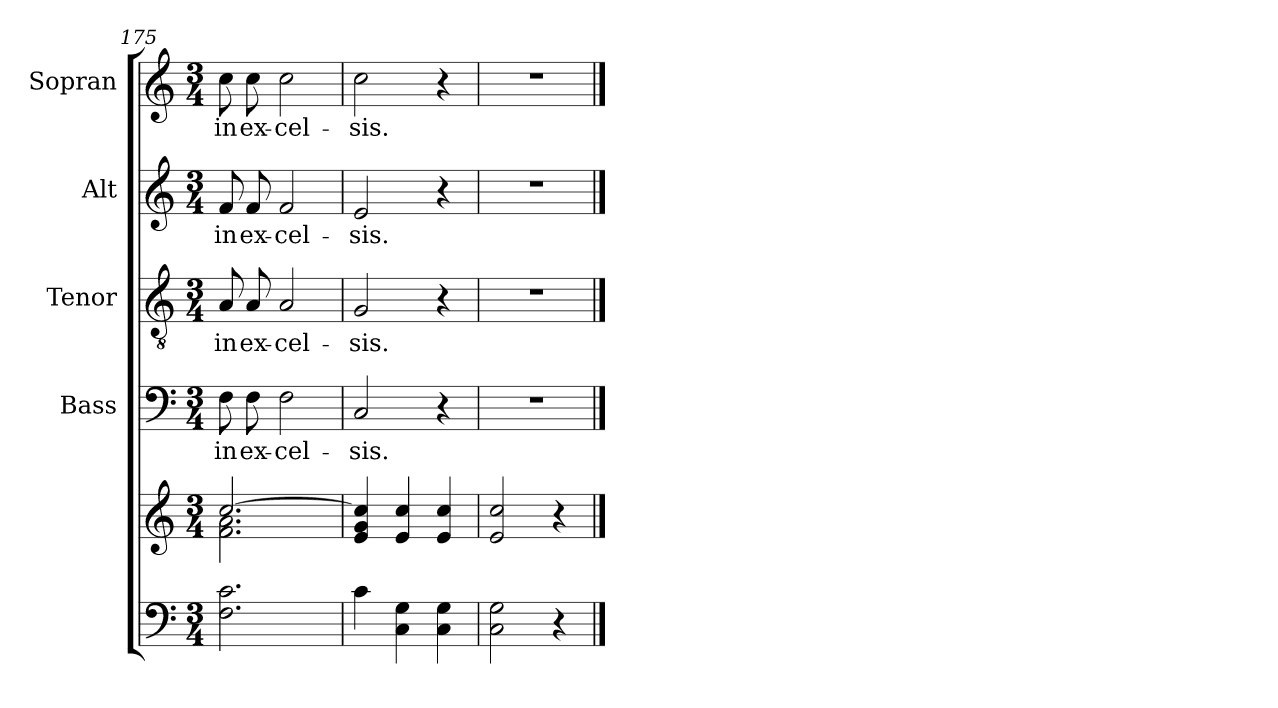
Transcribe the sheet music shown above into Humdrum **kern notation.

**kern	**kern	**kern	**text	**kern	**text	**kern	**text	**kern	**text
*part5	*part5	*part4	*part4	*part3	*part3	*part2	*part2	*part1	*part1
*staff6	*staff5	*staff4	*staff4	*staff3	*staff3	*staff2	*staff2	*staff1	*staff1
*	*	*I"Bass	*	*I"Tenor	*	*I"Alt	*	*I"Sopran	*
*	*	*I'B.	*	*I'T.	*	*I'A.	*	*I'S.	*
*clefF4	*clefG2	*clefF4	*	*clefGv2	*	*clefG2	*	*clefG2	*
*k[]	*k[]	*k[]	*	*k[]	*	*k[]	*	*k[]	*
*C:	*C:	*C:	*	*C:	*	*C:	*	*C:	*
*M3/4	*M3/4	*M3/4	*	*M3/4	*	*M3/4	*	*M3/4	*
=175	=175	=175	=175	=175	=175	=175	=175	=175	=175
*	*^	*	*	*	*	*	*	*	*
!	!	!	!	!LO:LY:b	!	!LO:LY:b	!	!LO:LY:b	!	!LO:LY:b
2.F\ 2.c\	[>2.cc/	2.f\ 2.a\	8F\	in	8A/	in	8f/	in	8cc\	in
!	!	!	!	!LO:LY:b	!	!LO:LY:b	!	!LO:LY:b	!	!LO:LY:b
.	.	.	8F\	ex-	8A/	ex-	8f/	ex-	8cc\	ex-
!	!	!	!	!LO:LY:b	!	!LO:LY:b	!	!LO:LY:b	!	!LO:LY:b
.	.	.	2F\	-cel-	2A/	-cel-	2f/	-cel-	2cc\	-cel-
*	*v	*v	*	*	*	*	*	*	*	*
=176	=176	=176	=176	=176	=176	=176	=176	=176	=176
!	!	!	!LO:LY:b	!	!LO:LY:b	!	!LO:LY:b	!	!LO:LY:b
4c\	4e/ 4g/ 4cc/]	2C/	-sis.	2G/	-sis.	2e/	-sis.	2cc\	-sis.
4C\ 4G\	4e/ 4cc/	.	.	.	.	.	.	.	.
4C\ 4G\	4e/ 4cc/	4r	.	4r	.	4r	.	4r	.
=177	=177	=177	=177	=177	=177	=177	=177	=177	=177
2C\ 2G\	2e/ 2cc/	2.r	.	2.r	.	2.r	.	2.r	.
4r	4r	.	.	.	.	.	.	.	.
==	==	==	==	==	==	==	==	==	==
*-	*-	*-	*-	*-	*-	*-	*-	*-	*-
